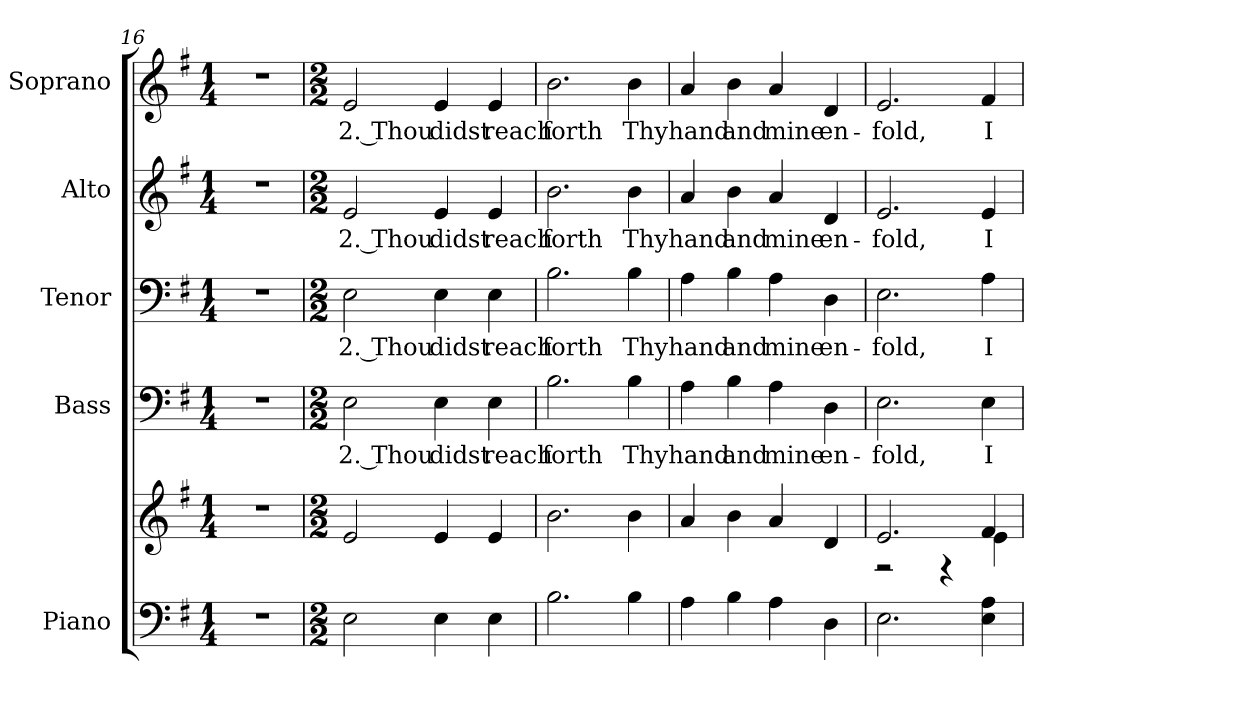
**kern	**kern	**kern	**text	**kern	**text	**kern	**text	**kern	**text
*part5	*part5	*part4	*part4	*part3	*part3	*part2	*part2	*part1	*part1
*staff6	*staff5	*staff4	*staff4	*staff3	*staff3	*staff2	*staff2	*staff1	*staff1
*I"Piano	*	*I"Bass	*	*I"Tenor	*	*I"Alto	*	*I"Soprano	*
*I'Pno.	*	*I'B.	*	*I'T.	*	*I'A.	*	*I'S.	*
!!LO:PB:g=z
*clefF4	*clefG2	*clefF4	*	*clefF4	*	*clefG2	*	*clefG2	*
*k[f#]	*k[f#]	*k[f#]	*	*k[f#]	*	*k[f#]	*	*k[f#]	*
*G:	*G:	*G:	*	*G:	*	*G:	*	*G:	*
*M1/4	*M1/4	*M1/4	*	*M1/4	*	*M1/4	*	*M1/4	*
=16	=16	=16	=16	=16	=16	=16	=16	=16	=16
!LO:N:vis=1	!LO:N:vis=1	!LO:N:vis=1	!	!LO:N:vis=1	!	!LO:N:vis=1	!	!LO:N:vis=1	!
4r	4r	4r	.	4r	.	4r	.	4r	.
=17	=17	=17	=17	=17	=17	=17	=17	=17	=17
*M2/2	*M2/2	*M2/2	*	*M2/2	*	*M2/2	*	*M2/2	*
!	!	!	!LO:LY:b:color=#000000	!	!	!	!	!	!
!	!	!	!	!	!LO:LY:b:color=#000000	!	!	!	!
!	!	!	!	!	!	!	!LO:LY:b:color=#000000	!	!
!	!	!	!	!	!	!	!	!	!LO:LY:b:color=#000000
2Ei\	2ei/	2Ei\	2. Thou	2Ei\	2. Thou	2ei/	2. Thou	2ei/	2. Thou
!	!	!	!LO:LY:b:color=#000000	!	!	!	!	!	!
!	!	!	!	!	!LO:LY:b:color=#000000	!	!	!	!
!	!	!	!	!	!	!	!LO:LY:b:color=#000000	!	!
!	!	!	!	!	!	!	!	!	!LO:LY:b:color=#000000
4Ei\	4ei/	4Ei\	didst	4Ei\	didst	4ei/	didst	4ei/	didst
!	!	!	!LO:LY:b:color=#000000	!	!	!	!	!	!
!	!	!	!	!	!LO:LY:b:color=#000000	!	!	!	!
!	!	!	!	!	!	!	!LO:LY:b:color=#000000	!	!
!	!	!	!	!	!	!	!	!	!LO:LY:b:color=#000000
4Ei\	4ei/	4Ei\	reach	4Ei\	reach	4ei/	reach	4ei/	reach
=18	=18	=18	=18	=18	=18	=18	=18	=18	=18
!	!	!	!LO:LY:b:color=#000000	!	!	!	!	!	!
!	!	!	!	!	!LO:LY:b:color=#000000	!	!	!	!
!	!	!	!	!	!	!	!LO:LY:b:color=#000000	!	!
!	!	!	!	!	!	!	!	!	!LO:LY:b:color=#000000
2.Bi\	2.bi\	2.Bi\	forth	2.Bi\	forth	2.bi\	forth	2.bi\	forth
!	!	!	!LO:LY:b:color=#000000	!	!	!	!	!	!
!	!	!	!	!	!LO:LY:b:color=#000000	!	!	!	!
!	!	!	!	!	!	!	!LO:LY:b:color=#000000	!	!
!	!	!	!	!	!	!	!	!	!LO:LY:b:color=#000000
4Bi\	4bi\	4Bi\	Thy	4Bi\	Thy	4bi\	Thy	4bi\	Thy
!!LO:PB:g=z
=19	=19	=19	=19	=19	=19	=19	=19	=19	=19
!	!	!	!LO:LY:b:color=#000000	!	!	!	!	!	!
!	!	!	!	!	!LO:LY:b:color=#000000	!	!	!	!
!	!	!	!	!	!	!	!LO:LY:b:color=#000000	!	!
!	!	!	!	!	!	!	!	!	!LO:LY:b:color=#000000
4Ai\	4ai/	4Ai\	hand	4Ai\	hand	4ai/	hand	4ai/	hand
!	!	!	!LO:LY:b:color=#000000	!	!	!	!	!	!
!	!	!	!	!	!LO:LY:b:color=#000000	!	!	!	!
!	!	!	!	!	!	!	!LO:LY:b:color=#000000	!	!
!	!	!	!	!	!	!	!	!	!LO:LY:b:color=#000000
4Bi\	4bi\	4Bi\	and	4Bi\	and	4bi\	and	4bi\	and
!	!	!	!LO:LY:b:color=#000000	!	!	!	!	!	!
!	!	!	!	!	!LO:LY:b:color=#000000	!	!	!	!
!	!	!	!	!	!	!	!LO:LY:b:color=#000000	!	!
!	!	!	!	!	!	!	!	!	!LO:LY:b:color=#000000
4Ai\	4ai/	4Ai\	mine	4Ai\	mine	4ai/	mine	4ai/	mine
!	!	!	!LO:LY:b:color=#000000	!	!	!	!	!	!
!	!	!	!	!	!LO:LY:b:color=#000000	!	!	!	!
!	!	!	!	!	!	!	!LO:LY:b:color=#000000	!	!
!	!	!	!	!	!	!	!	!	!LO:LY:b:color=#000000
4Di\	4di/	4Di\	en-	4Di\	en-	4di/	en-	4di/	en-
=20	=20	=20	=20	=20	=20	=20	=20	=20	=20
*	*^	*	*	*	*	*	*	*	*
!	!	!	!	!LO:LY:b:color=#000000	!	!	!	!	!	!
!	!	!	!	!	!	!LO:LY:b:color=#000000	!	!	!	!
!	!	!	!	!	!	!	!	!LO:LY:b:color=#000000	!	!
!	!	!	!	!	!	!	!	!	!	!LO:LY:b:color=#000000
2.Ei\	2.ei/	2r	2.Ei\	-fold,	2.Ei\	-fold,	2.ei/	-fold,	2.ei/	-fold,
.	.	4r	.	.	.	.	.	.	.	.
!	!	!	!	!LO:LY:b:color=#000000	!	!	!	!	!	!
!	!	!	!	!	!	!LO:LY:b:color=#000000	!	!	!	!
!	!	!	!	!	!	!	!	!LO:LY:b:color=#000000	!	!
!	!	!	!	!	!	!	!	!	!	!LO:LY:b:color=#000000
4Ei\ 4Ai	4f#i/	4ei\	4Ei\	I	4Ai\	I	4ei/	I	4f#i/	I
*	*v	*v	*	*	*	*	*	*	*	*
=	=	=	=	=	=	=	=	=	=
*-	*-	*-	*-	*-	*-	*-	*-	*-	*-
